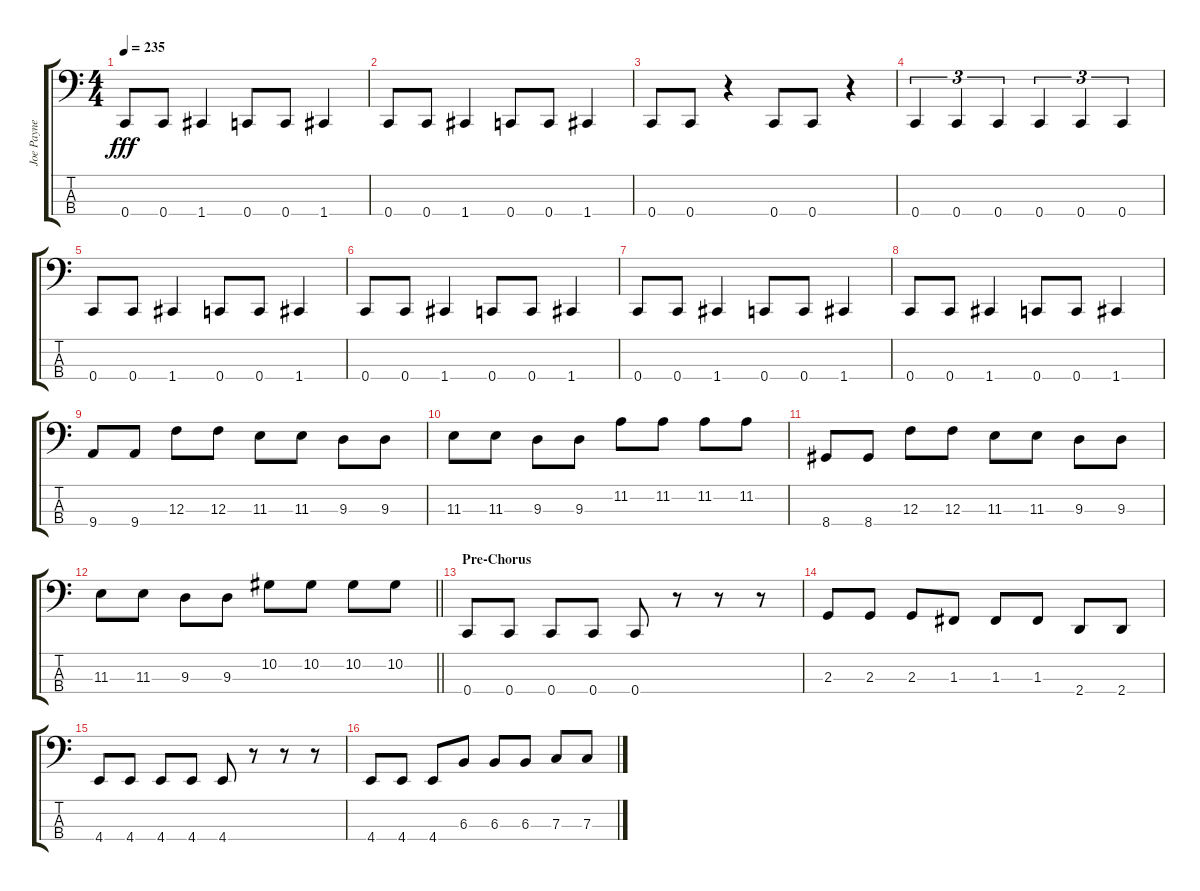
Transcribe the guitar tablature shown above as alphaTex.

\track ("Joe Payne" "Joe Payne") {instrument electricbassfinger}
\staff {score tabs}
\tuning (Eb2 Bb1 F1 C1) {hide}
\ts (4 4)
\tempo 235
\clef f4
\ks c
0.4.8{dy fff} 0.4.8 1.4.4 0.4.8 0.4.8 1.4.4 |
0.4.8 0.4.8 1.4.4 0.4.8 0.4.8 1.4.4 |
0.4.8 0.4.8 r.4 0.4.8 0.4.8 r.4 |
0.4.4{tu (3 2)} 0.4.4{tu (3 2)} 0.4.4{tu (3 2)} 0.4.4{tu (3 2)} 0.4.4{tu (3 2)} 0.4.4{tu (3 2)} |
0.4.8 0.4.8 1.4.4 0.4.8 0.4.8 1.4.4 |
0.4.8 0.4.8 1.4.4 0.4.8 0.4.8 1.4.4 |
0.4.8 0.4.8 1.4.4 0.4.8 0.4.8 1.4.4 |
0.4.8 0.4.8 1.4.4 0.4.8 0.4.8 1.4.4 |
9.4.8 9.4.8 12.3.8 12.3.8 11.3.8 11.3.8 9.3.8 9.3.8 |
11.3.8 11.3.8 9.3.8 9.3.8 11.2.8 11.2.8 11.2.8 11.2.8 |
8.4.8 8.4.8 12.3.8 12.3.8 11.3.8 11.3.8 9.3.8 9.3.8 |
\barLineRight lightlight
11.3.8 11.3.8 9.3.8 9.3.8 10.2.8 10.2.8 10.2.8 10.2.8 |
\section ("" "Pre-Chorus")
0.4.8 0.4.8 0.4.8 0.4.8 0.4.8 r.8 r.8 r.8 |
2.3.8 2.3.8 2.3.8 1.3.8 1.3.8 1.3.8 2.4.8 2.4.8 |
4.4.8 4.4.8 4.4.8 4.4.8 4.4.8 r.8 r.8 r.8 |
4.4.8 4.4.8 4.4.8 6.3.8 6.3.8 6.3.8 7.3.8 7.3.8
